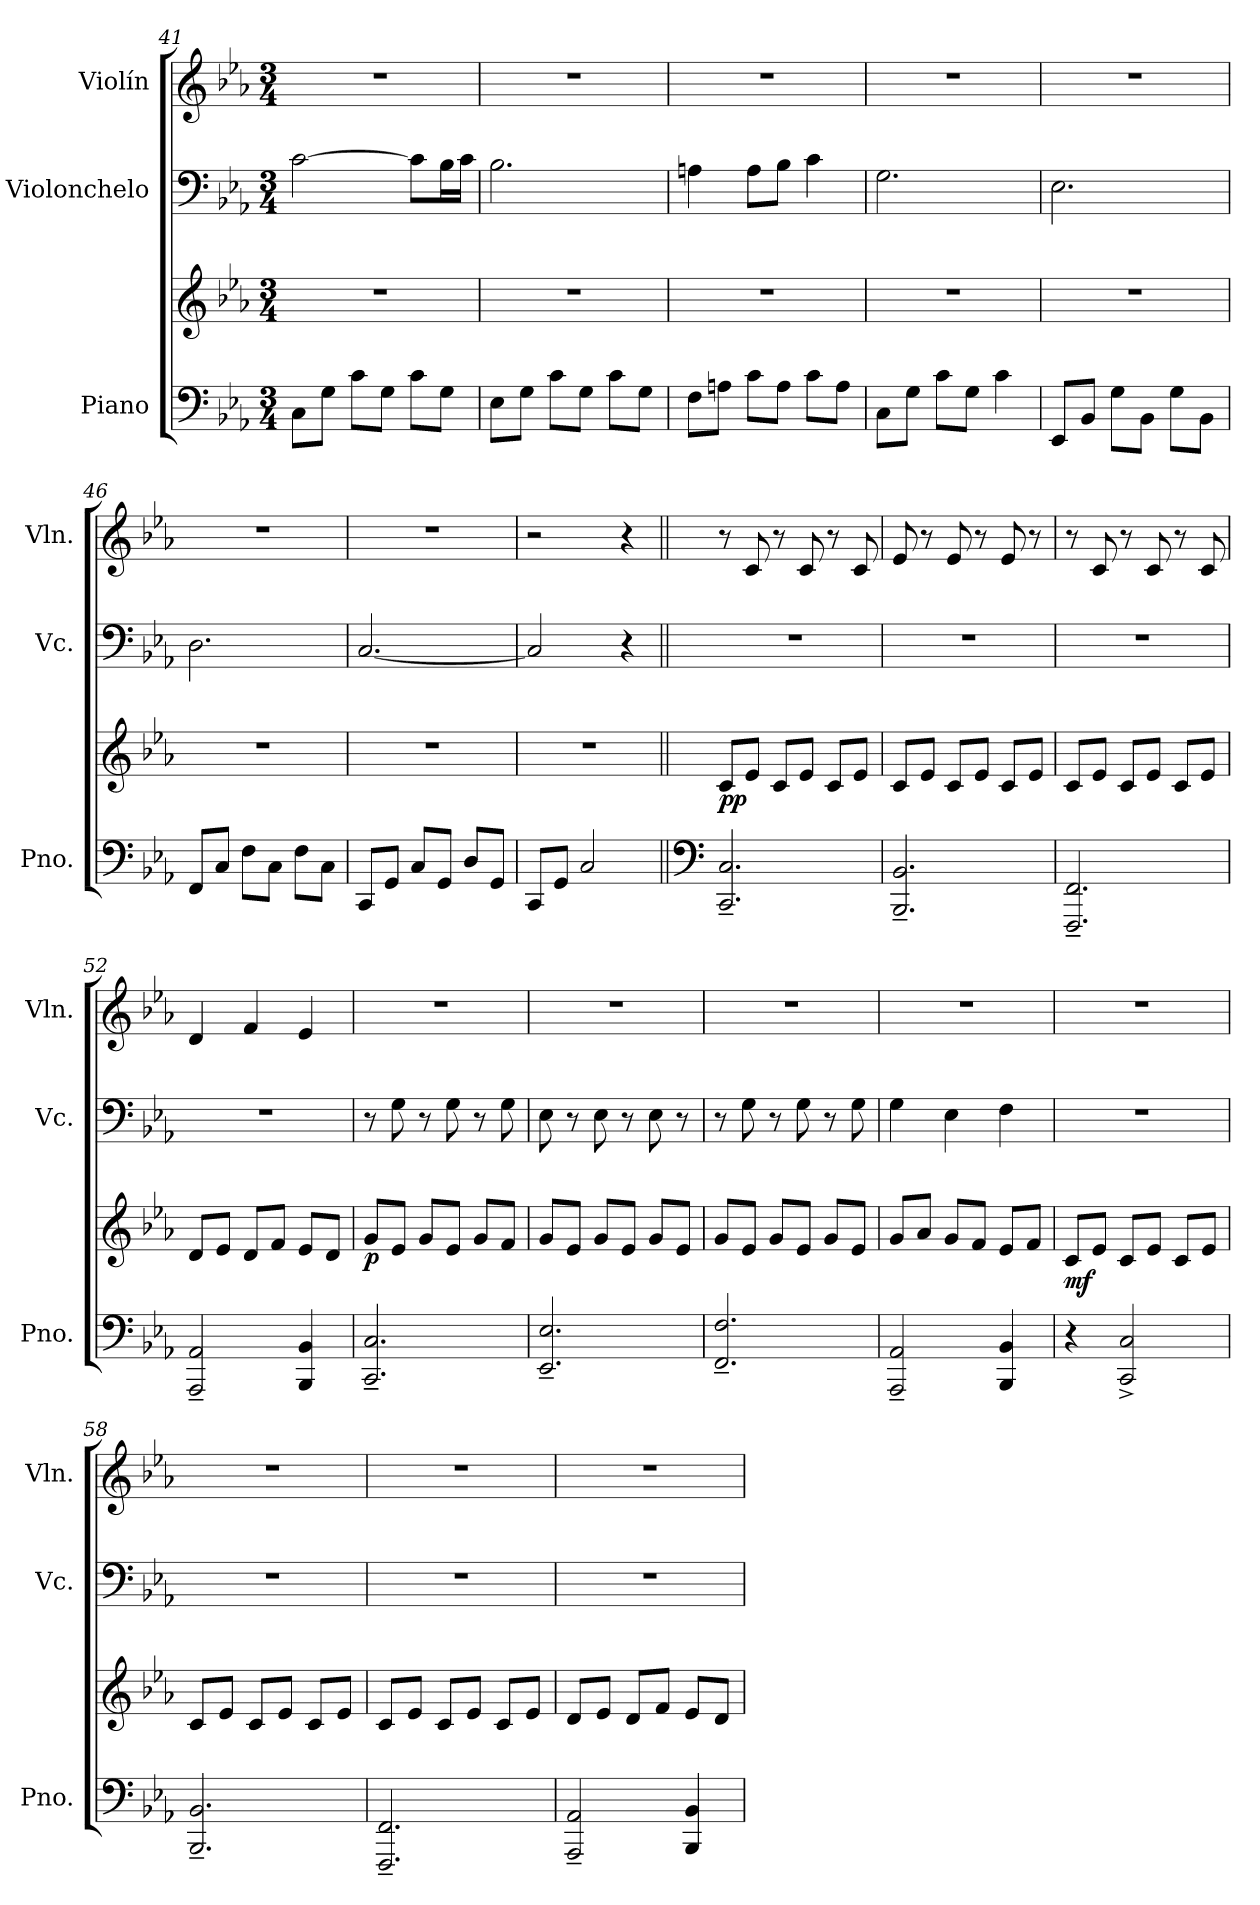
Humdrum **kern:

**kern	**kern	**dynam	**kern	**kern
*part3	*part3	*part3	*part2	*part1
*staff4	*staff3	*staff3/4	*staff2	*staff1
*I"Piano	*	*	*I"Violonchelo	*I"Violín
*I'Pno.	*	*	*I'Vc.	*I'Vln.
!!LO:LB:g=z
*clefF4	*clefG2	*	*clefF4	*clefG2
*k[b-e-a-]	*k[b-e-a-]	*	*k[b-e-a-]	*k[b-e-a-]
*M3/4	*M3/4	*	*M3/4	*M3/4
=41	=41	=41	=41	=41
8C\L	2.r	.	[2c\	2.r
8G\J	.	.	.	.
8c\L	.	.	.	.
8G\J	.	.	.	.
8c\L	.	.	8c\L]	.
8G\J	.	.	16B-\L	.
.	.	.	16c\JJ	.
=42	=42	=42	=42	=42
8E-\L	2.r	.	2.B-\	2.r
8G\J	.	.	.	.
8c\L	.	.	.	.
8G\J	.	.	.	.
8c\L	.	.	.	.
8G\J	.	.	.	.
=43	=43	=43	=43	=43
8F\L	2.r	.	4An\	2.r
8An\J	.	.	.	.
8c\L	.	.	8A\L	.
8A\J	.	.	8B-\J	.
8c\L	.	.	4c\	.
8A\J	.	.	.	.
=44	=44	=44	=44	=44
8C\L	2.r	.	2.G\	2.r
8G\J	.	.	.	.
8c\L	.	.	.	.
8G\J	.	.	.	.
4c\	.	.	.	.
=45	=45	=45	=45	=45
8EE-/L	2.r	.	2.E-\	2.r
8BB-/J	.	.	.	.
8G\L	.	.	.	.
8BB-\J	.	.	.	.
8G\L	.	.	.	.
8BB-\J	.	.	.	.
=46	=46	=46	=46	=46
8FF/L	2.r	.	2.D\	2.r
8C/J	.	.	.	.
8F\L	.	.	.	.
8C\J	.	.	.	.
8F\L	.	.	.	.
8C\J	.	.	.	.
!!LO:LB:g=z
=47	=47	=47	=47	=47
8CC/L	2.r	.	[2.C/	2.r
8GG/J	.	.	.	.
8C/L	.	.	.	.
8GG/J	.	.	.	.
8D/L	.	.	.	.
8GG/J	.	.	.	.
=48	=48	=48	=48	=48
8CC/L	2.r	.	2C/]	2r
8GG/J	.	.	.	.
2C/	.	.	.	.
.	.	.	4r	4r
=49||	=49||	=49||	=49||	=49||
*clefF4	*	*	*	*
!	!	!LO:DY:b	!	!
2.CC/~ 2.C/~	8c/L	pp	2.r	8r
.	8e-/J	.	.	8c/
.	8c/L	.	.	8r
.	8e-/J	.	.	8c/
.	8c/L	.	.	8r
.	8e-/J	.	.	8c/
=50	=50	=50	=50	=50
2.BBB-/~ 2.BB-/~	8c/L	.	2.r	8e-/
.	8e-/J	.	.	8r
.	8c/L	.	.	8e-/
.	8e-/J	.	.	8r
.	8c/L	.	.	8e-/
.	8e-/J	.	.	8r
=51	=51	=51	=51	=51
2.FFF/~ 2.FF/~	8c/L	.	2.r	8r
.	8e-/J	.	.	8c/
.	8c/L	.	.	8r
.	8e-/J	.	.	8c/
.	8c/L	.	.	8r
.	8e-/J	.	.	8c/
!!LO:PB:g=z
=52	=52	=52	=52	=52
2AAA-/~ 2AA-/~	8d/L	.	2.r	4d/
.	8e-/J	.	.	.
.	8d/L	.	.	4f/
.	8f/J	.	.	.
4BBB-/ 4BB-/	8e-/L	.	.	4e-/
.	8d/J	.	.	.
=53	=53	=53	=53	=53
!	!	!LO:DY:b	!	!
2.CC/~ 2.C/~	8g/L	p	8r	2.r
.	8e-/J	.	8G\	.
.	8g/L	.	8r	.
.	8e-/J	.	8G\	.
.	8g/L	.	8r	.
.	8f/J	.	8G\	.
=54	=54	=54	=54	=54
2.EE-/~ 2.E-/~	8g/L	.	8E-\	2.r
.	8e-/J	.	8r	.
.	8g/L	.	8E-\	.
.	8e-/J	.	8r	.
.	8g/L	.	8E-\	.
.	8e-/J	.	8r	.
=55	=55	=55	=55	=55
2.FF/~ 2.F/~	8g/L	.	8r	2.r
.	8e-/J	.	8G\	.
.	8g/L	.	8r	.
.	8e-/J	.	8G\	.
.	8g/L	.	8r	.
.	8e-/J	.	8G\	.
=56	=56	=56	=56	=56
2AAA-/~ 2AA-/~	8g/L	.	4G\	2.r
.	8a-/J	.	.	.
.	8g/L	.	4E-\	.
.	8f/J	.	.	.
4BBB-/ 4BB-/	8e-/L	.	4F\	.
.	8f/J	.	.	.
=57	=57	=57	=57	=57
!	!	!LO:DY:b	!	!
4r	8c/L	mf	2.r	2.r
.	8e-/J	.	.	.
2CC/^ 2C/^	8c/L	.	.	.
.	8e-/J	.	.	.
.	8c/L	.	.	.
.	8e-/J	.	.	.
!!LO:LB:g=z
=58	=58	=58	=58	=58
2.BBB-/~ 2.BB-/~	8c/L	.	2.r	2.r
.	8e-/J	.	.	.
.	8c/L	.	.	.
.	8e-/J	.	.	.
.	8c/L	.	.	.
.	8e-/J	.	.	.
=59	=59	=59	=59	=59
2.FFF/~ 2.FF/~	8c/L	.	2.r	2.r
.	8e-/J	.	.	.
.	8c/L	.	.	.
.	8e-/J	.	.	.
.	8c/L	.	.	.
.	8e-/J	.	.	.
=60	=60	=60	=60	=60
2AAA-/~ 2AA-/~	8d/L	.	2.r	2.r
.	8e-/J	.	.	.
.	8d/L	.	.	.
.	8f/J	.	.	.
4BBB-/ 4BB-/	8e-/L	.	.	.
.	8d/J	.	.	.
=	=	=	=	=
*-	*-	*-	*-	*-
